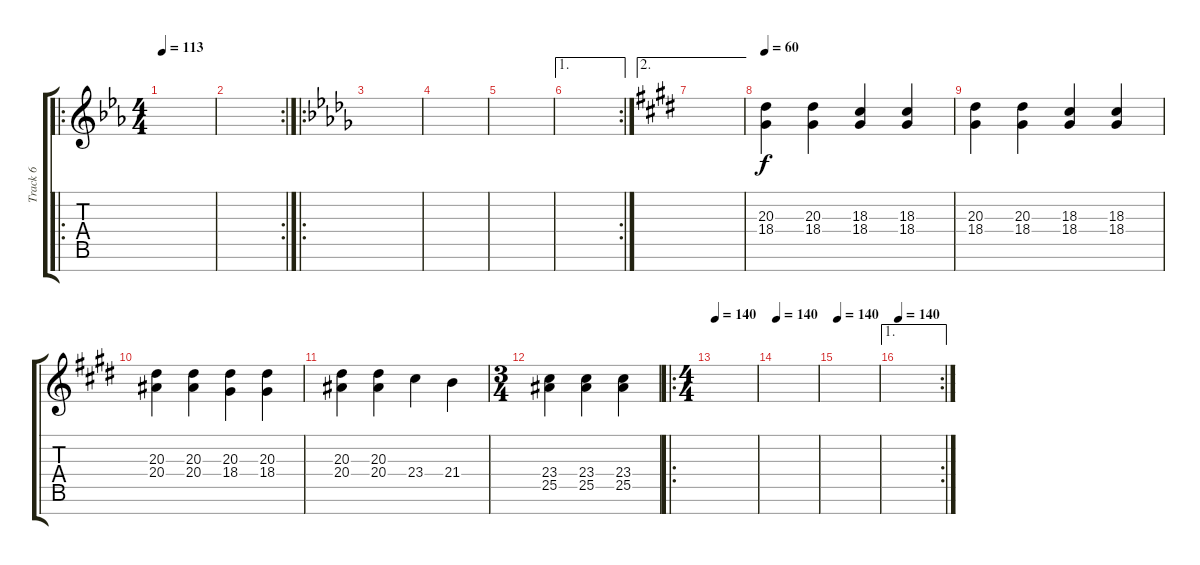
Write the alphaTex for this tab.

\track ("Track 6" "Track 6") {instrument acousticgrandpiano}
\staff {score tabs}
\tuning (E4 B3 G3 D3 A2 E2 B1) {hide}
\ro
\ts (4 4)
\tempo 113
\clef g2
\ks cminor
|
\rc 2
|
\ro
\ks db
|
|
|
\ae 1
\rc 2
|
\ae 2
\ks c#minor
|
\tempo 60
(20.3 18.4).4 (20.3 18.4).4 (18.3 18.4).4 (18.3 18.4).4 |
(20.3 18.4).4 (20.3 18.4).4 (18.3 18.4).4 (18.3 18.4).4 |
(20.3 20.4).4 (20.3 20.4).4 (20.3 18.4).4 (20.3 18.4).4 |
(20.3 20.4).4 (20.3 20.4).4 23.4.4 21.4.4 |
\ts (3 4)
(23.4 25.5).4 (23.4 25.5).4 (23.4 25.5).4 |
\ro
\ts (4 4)
\tempo 140
|
\tempo 140
|
\tempo 140
|
\ae 1
\rc 2
\tempo 140
